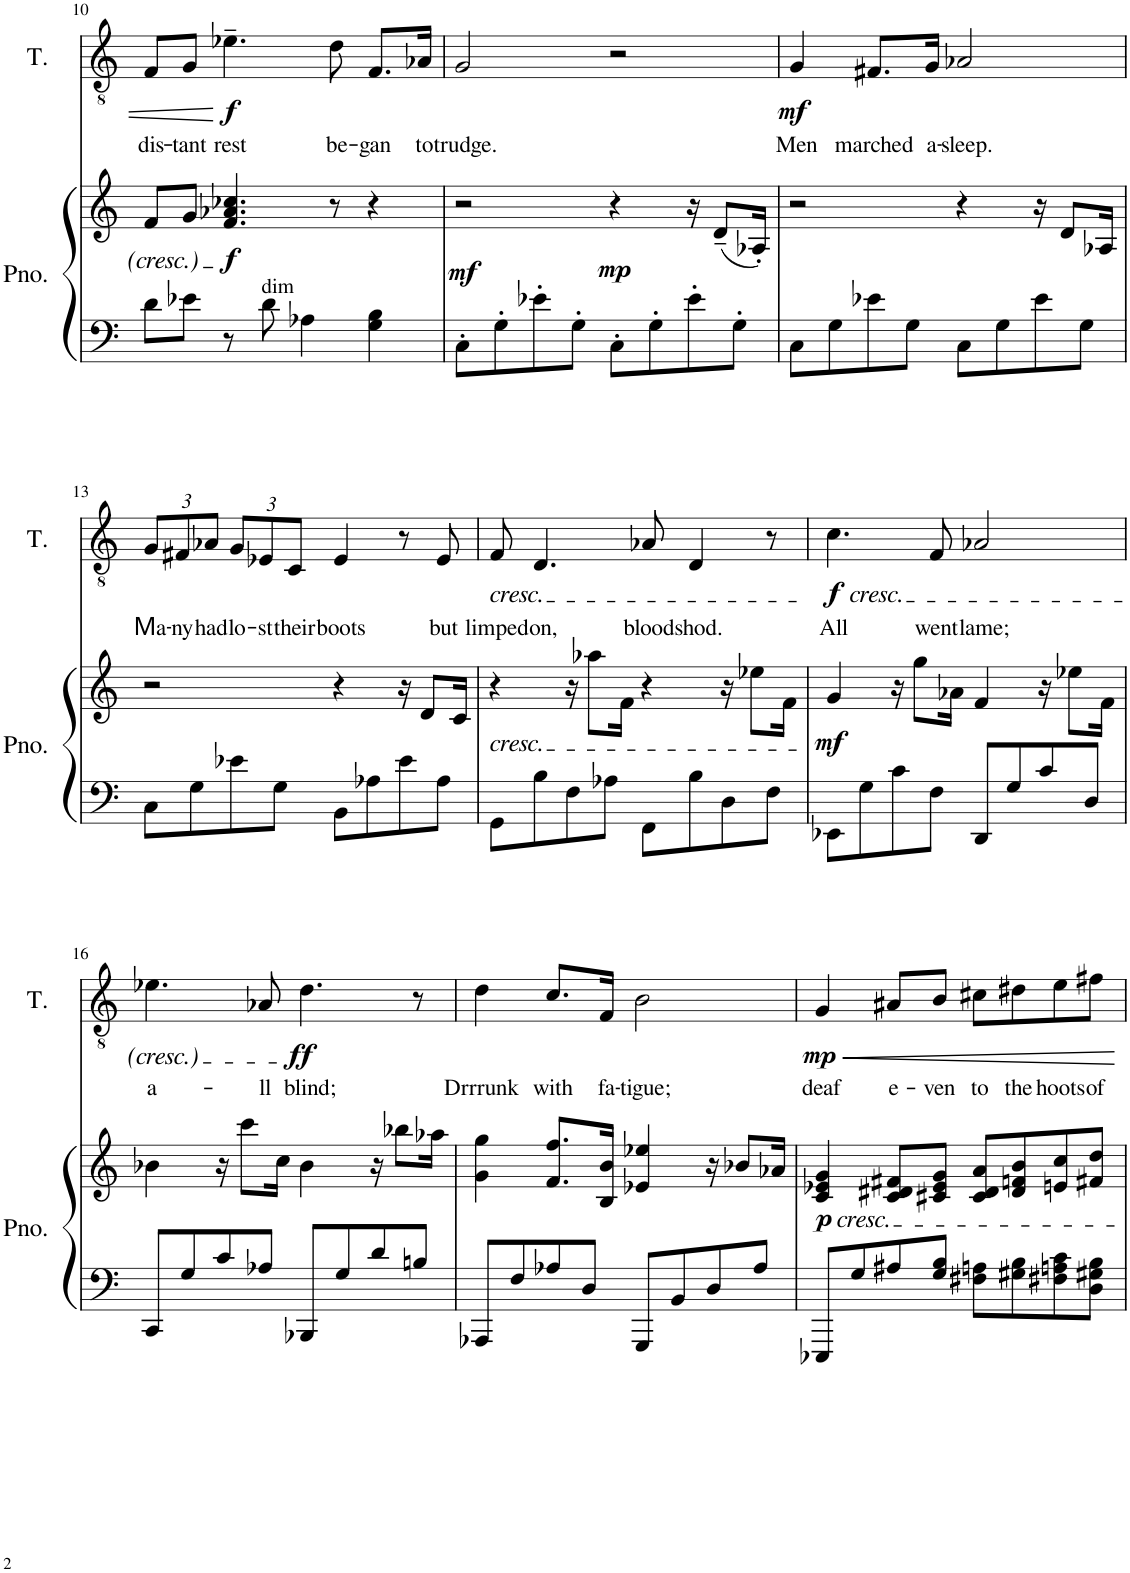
**kern	**kern	**dynam	**kern	**text	**dynam
*part2	*part2	*part2	*part1	*part1	*part1
*staff3	*staff2	*staff2/3	*staff1	*staff1	*staff1
*I"Piano	*	*	*I"Tenor	*	*
*I'Pno.	*	*	*I'T.	*	*
!!LO:PB:g=z
*clefF4	*clefG2	*	*clefGv2	*	*
*k[]	*k[]	*	*k[]	*	*
*M4/4	*M4/4	*	*M4/4	*	*
=10	=10	=10	=10	=10	=10
!	!	!	!	!LO:LY:b	!
8d\L	8f/L	.	8F/L	dis-	.
!	!	!	!	!LO:LY:b	!
8e-X\J	8g/J	.	8G/J	-tant	.
!	!	!LO:DY:b	!	!LO:LY:b	!LO:DY:b
8r	4.f/ 4.a-X/ 4.cc-X/	f	4.e-X~\	rest	f
!LO:TX:a:t=dim	!	!	!	!	!
8d\	.	.	.	.	.
4A-X\	.	.	.	.	.
!	!	!	!	!LO:LY:b	!
.	8r	.	8d\	be-	.
!	!	!	!	!LO:LY:b	!
4G\ 4B\	4r	.	8.F/L	-gan	.
!	!	!	!	!LO:LY:b	!
.	.	.	16A-X/Jk	to	.
=11	=11	=11	=11	=11	=11
!	!	!LO:DY:b	!	!LO:LY:b	!
8C'\L	2r	mf	2G/	trudge.	.
8G'\	.	.	.	.	.
8e-X'\	.	.	.	.	.
8G'\J	.	.	.	.	.
!	!	!LO:DY:b	!	!	!
8C'\L	4r	mp	2r	.	.
8G'\	.	.	.	.	.
8e-'\	16r	.	.	.	.
.	(8d~/L	.	.	.	.
8G'\J	.	.	.	.	.
.	16A-X'/Jk)	.	.	.	.
=12	=12	=12	=12	=12	=12
!	!	!	!	!LO:LY:b	!LO:DY:b
8C\L	2r	.	4G/	Men	mf
8G\	.	.	.	.	.
!	!	!	!	!LO:LY:b	!
8e-X\	.	.	8.F#X/L	marched	.
8G\J	.	.	.	.	.
!	!	!	!	!LO:LY:b	!
.	.	.	16G/Jk	a-	.
!	!	!	!	!LO:LY:b	!
8C\L	4r	.	2A-X/	-sleep.	.
8G\	.	.	.	.	.
8e-\	16r	.	.	.	.
.	8d/L	.	.	.	.
8G\J	.	.	.	.	.
.	16A-X/Jk	.	.	.	.
!!LO:LB:g=z
=13	=13	=13	=13	=13	=13
*	*	*	*Xbrackettup	*	*
!	!	!	!	!LO:LY:b	!
8C\L	2r	.	12G/L	M a	.
!	!	!	!	!LO:LY:b	!
.	.	.	12F#X/	-ny	.
8G\	.	.	.	.	.
!	!	!	!	!LO:LY:b	!
.	.	.	12A-X/J	had	.
!	!	!	!	!LO:LY:b	!
8e-X\	.	.	12G/L	lo-	.
!	!	!	!	!LO:LY:b	!
.	.	.	12E-X/	-st	.
8G\J	.	.	.	.	.
!	!	!	!	!LO:LY:b	!
.	.	.	12C/J	their	.
!	!	!	!	!LO:LY:b	!
8BB\L	4r	.	4E-/	boots	.
8A-X\	.	.	.	.	.
8e-\	16r	.	8r	.	.
.	8d/L	.	.	.	.
!	!	!	!	!LO:LY:b	!
8A-\J	.	.	8E-/	but	.
.	16c/Jk	.	.	.	.
=14	=14	=14	=14	=14	=14
!	!	!	!LO:TX:b:i:t=cresc.	!	!
!	!LO:TX:b:i:t=cresc.	!	!	!	!
!	!	!	!	!LO:LY:b	!
8GG\L	4r	.	8F/	limped	.
!	!	!	!	!LO:LY:b	!
8B\	.	.	4.D/	on,	.
8F\	16r	.	.	.	.
.	8aa-X\L	.	.	.	.
8A-X\J	.	.	.	.	.
.	16f\Jk	.	.	.	.
!	!	!	!	!LO:LY:b	!
8FF\L	4r	.	8A-X/	blood	.
!	!	!	!	!LO:LY:b	!
8B\	.	.	4D/	shod.	.
8D\	16r	.	.	.	.
.	8ee-X\L	.	.	.	.
8F\J	.	.	8r	.	.
.	16f\Jk	.	.	.	.
=15	=15	=15	=15	=15	=15
!	!	!	!LO:TX:b:i:t=cresc.	!	!
!	!	!LO:DY:b	!	!LO:LY:b	!LO:DY:b
8EE-X\L	4g/	mf	4.c\	All	f
8G\	.	.	.	.	.
8c\	16r	.	.	.	.
.	8gg\L	.	.	.	.
!	!	!	!	!LO:LY:b	!
8F\J	.	.	8F/	went	.
.	16a-X\Jk	.	.	.	.
!	!	!	!	!LO:LY:b	!
8DD/L	4f/	.	2A-X/	lame;	.
8G/	.	.	.	.	.
8c/	16r	.	.	.	.
.	8ee-X\L	.	.	.	.
8D/J	.	.	.	.	.
.	16f\Jk	.	.	.	.
!!LO:LB:g=z
=16	=16	=16	=16	=16	=16
!	!	!	!	!LO:LY:b	!
8CC/L	4b-X\	.	4.e-X\	a-	.
8G/	.	.	.	.	.
8c/	16r	.	.	.	.
.	8ccc\L	.	.	.	.
!	!	!	!	!LO:LY:b	!
8A-X/J	.	.	8A-X/	-ll	.
.	16cc\Jk	.	.	.	.
!	!	!	!	!LO:LY:b	!LO:DY:b
8BBB-X/L	4b-\	.	4.d\	blind;	ff
8G/	.	.	.	.	.
8d/	16r	.	.	.	.
.	8bb-X\L	.	.	.	.
8Bn/J	.	.	8r	.	.
.	16aa-X\Jk	.	.	.	.
=17	=17	=17	=17	=17	=17
!	!	!	!	!LO:LY:b	!
8AAA-X/L	4g\ 4gg\	.	4d\	Drrrunk	.
8F/	.	.	.	.	.
!	!	!	!	!LO:LY:b	!
8A-X/	8.f/ 8.ff/L	.	8.c/L	with	.
8D/J	.	.	.	.	.
!	!	!	!	!LO:LY:b	!
.	16B/ 16b/Jk	.	16F/Jk	fa-	.
!	!	!	!	!LO:LY:b	!
8GGG/L	4e-X/ 4ee-X/	.	2B\	-tigue;	.
8BB/	.	.	.	.	.
8D/	16r	.	.	.	.
.	8b-X/L	.	.	.	.
8A-/J	.	.	.	.	.
.	16a-X/Jk	.	.	.	.
=18	=18	=18	=18	=18	=18
!	!LO:TX:b:i:t=cresc.	!	!	!	!
!	!	!LO:DY:b	!	!LO:LY:b	!LO:HP:b
!	!	!	!	!	!LO:DY:n=1:b
8EEE-X/L	4c/ 4e-X/ 4g/	p	4G/	deaf	< mp
8G/	.	.	.	.	.
!	!	!	!	!LO:LY:b	!
8A#X/	8c/ 8d#X/ 8f#X/L	.	8A#X/L	e-	.
!	!	!	!	!LO:LY:b	!
8G/ 8B/J	8c#X/ 8e-/ 8g/J	.	8B/J	-ven	.
!	!	!	!	!LO:LY:b	!
8F#X\ 8An\L	8c#/ 8d#/ 8a/L	.	8c#X\L	to	.
!	!	!	!	!LO:LY:b	!
8G#X\ 8B\	8d#/ 8fn/ 8b/	.	8d#X\	the	.
!	!	!	!	!LO:LY:b	!
8F#X\ 8An\ 8c\	8en/ 8cc/	.	8e\	hoots	.
!	!	!	!	!LO:LY:b	!
8D\ 8G#X\ 8B\J	8f#X/ 8dd/J	.	8f#X\J	of	.
.	.	.	.	.	[
=	=	=	=	=	=
*-	*-	*-	*-	*-	*-
